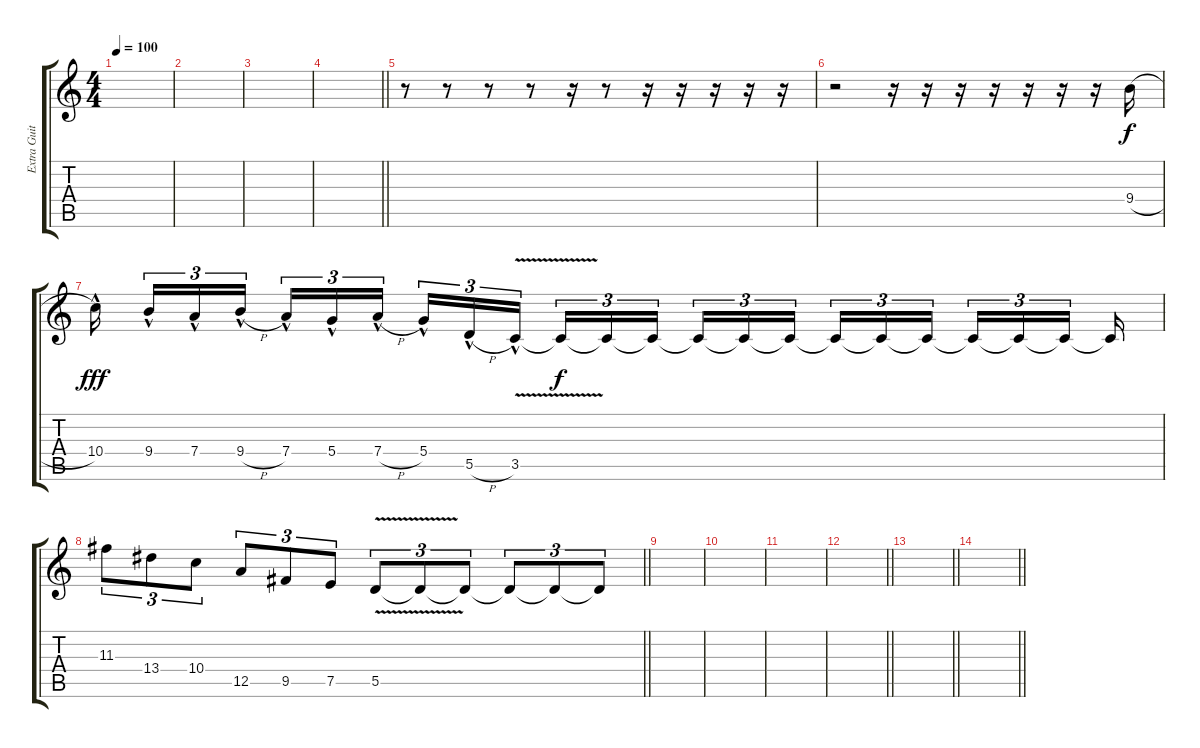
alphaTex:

\track ("Extra Guitar [Studio]" "Extra Guit") {instrument overdrivenguitar}
\staff {score tabs}
\tuning (E4 B3 G3 D3 A2 E2) {hide}
\ts (4 4)
\tempo 100
\clef g2
\ks c
|
|
|
\barLineRight lightlight
|
r.8 r.8 r.8 r.8 r.16 r.8 r.16 r.16 r.16 r.16 r.16 |
r.2 r.16 r.16 r.16 r.16 r.16 r.16 r.16 9.4{h}.16 |
10.4{hac}.16{dy fff beam splitsecondary} 9.4{hac}.16{tu (3 2)} 7.4{hac}.16{tu (3 2)} 9.4{h hac}.16{tu (3 2) beam splitsecondary} 7.4{hac}.16{tu (3 2)} 5.4{hac}.16{tu (3 2)} 7.4{h hac}.16{tu (3 2) beam splitsecondary} 5.4{hac}.16{tu (3 2)} 5.5{h hac}.16{tu (3 2)} 3.5{v hac}.16{tu (3 2) beam splitsecondary} 3.5{t}.16{tu (3 2) dy f} 3.5{t}.16{tu (3 2)} 3.5{t}.16{tu (3 2) beam splitsecondary} 3.5{t}.16{tu (3 2)} 3.5{t}.16{tu (3 2)} 3.5{t}.16{tu (3 2) beam splitsecondary} 3.5{t}.16{tu (3 2)} 3.5{t}.16{tu (3 2)} 3.5{t}.16{tu (3 2) beam splitsecondary} 3.5{t}.16{tu (3 2)} 3.5{t}.16{tu (3 2)} 3.5{t}.16{tu (3 2) beam splitsecondary} 3.5{t}.16 |
\barLineRight lightlight
11.3.8{tu (3 2)} 13.4.8{tu (3 2)} 10.4.8{tu (3 2)} 12.5.8{tu (3 2)} 9.5.8{tu (3 2)} 7.5.8{tu (3 2)} 5.5{v}.8{tu (3 2)} 5.5{t}.8{tu (3 2)} 5.5{t}.8{tu (3 2)} 5.5{t}.8{tu (3 2)} 5.5{t}.8{tu (3 2)} 5.5{t}.8{tu (3 2)} |
|
|
|
\barLineRight lightlight
|
\barLineRight lightlight
|
\barLineRight lightlight
